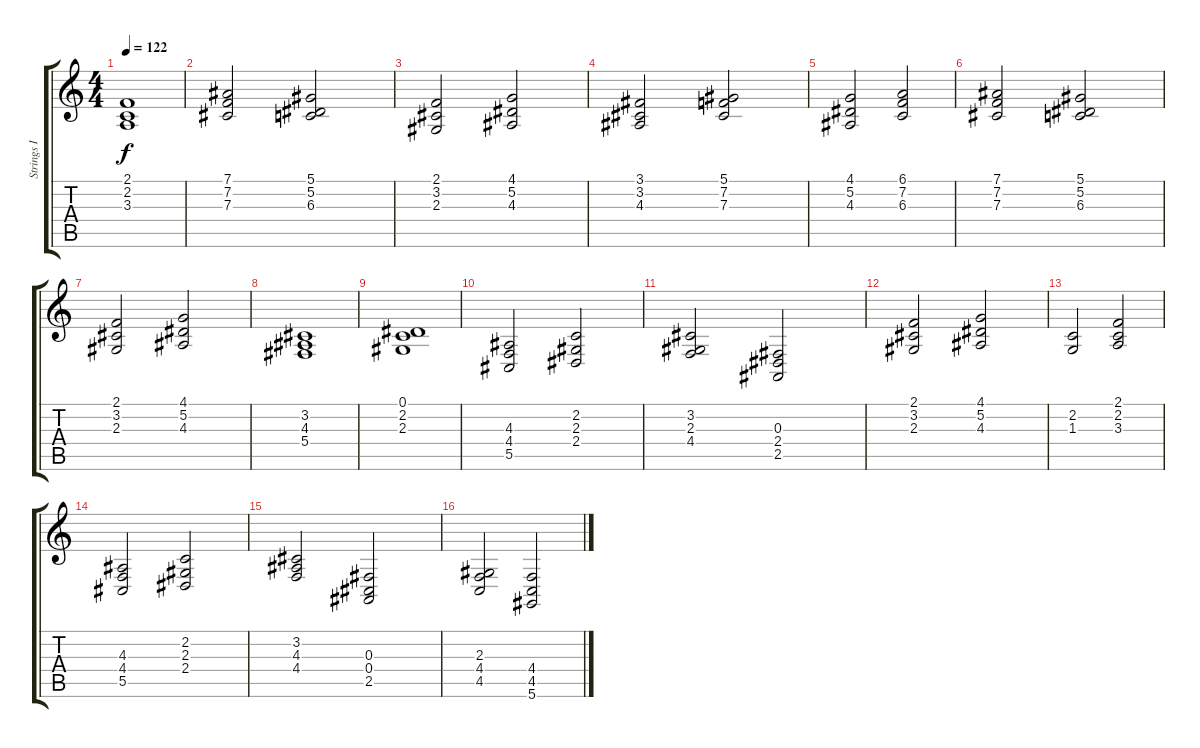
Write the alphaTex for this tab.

\track ("Strings I" "Strings I") {instrument synthstrings2}
\staff {score tabs}
\tuning (Eb4 Bb3 Gb3 Db3 Ab2 Eb2) {hide}
\ts (4 4)
\tempo 122
\clef g2
\ks c
(2.1{t} 2.2{t} 3.3{t}).1{dy f} |
(7.1 7.2 7.3).2 (5.1 5.2 6.3).2 |
(2.1 3.2 2.3).2 (4.1 5.2 4.3).2 |
(3.1 3.2 4.3).2 (5.1 7.2 7.3).2 |
(4.1 5.2 4.3).2 (6.1 7.2 6.3).2 |
(7.1 7.2 7.3).2 (5.1 5.2 6.3).2 |
(2.1 3.2 2.3).2 (4.1 5.2 4.3).2 |
(3.2 4.3 5.4).1 |
(0.1 2.2 2.3).1 |
(4.3 4.4 5.5).2 (2.2 2.3 2.4).2 |
(3.2 2.3 4.4).2 (0.3 2.4 2.5).2 |
(2.1 3.2 2.3).2 (4.1 5.2 4.3).2 |
(2.2 1.3).2 (2.1 2.2 3.3).2 |
(4.3 4.4 5.5).2 (2.2 2.3 2.4).2 |
(3.2 4.3 4.4).2 (0.3 0.4 2.5).2 |
(2.3 4.4 4.5).2 (4.4 4.5 5.6).2
